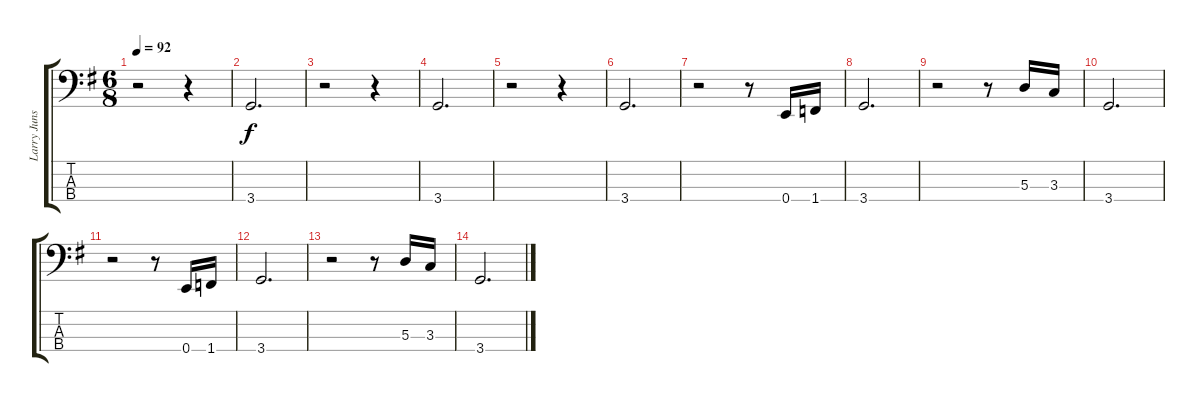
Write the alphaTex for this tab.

\track ("Larry Junstrum Bass" "Larry Juns") {instrument electricbasspick}
\staff {score tabs}
\tuning (G2 D2 A1 E1) {hide}
\ts (6 8)
\tempo 92
\clef f4
\ks g
r.2{dy f} r.4 |
3.4.2{d} |
r.2 r.4 |
3.4.2{d} |
r.2 r.4 |
3.4.2{d} |
r.2 r.8 0.4.16 1.4.16 |
3.4.2{d} |
r.2 r.8 5.3.16 3.3.16 |
3.4.2{d} |
r.2 r.8 0.4.16 1.4.16 |
3.4.2{d} |
r.2 r.8 5.3.16 3.3.16 |
3.4.2{d}
